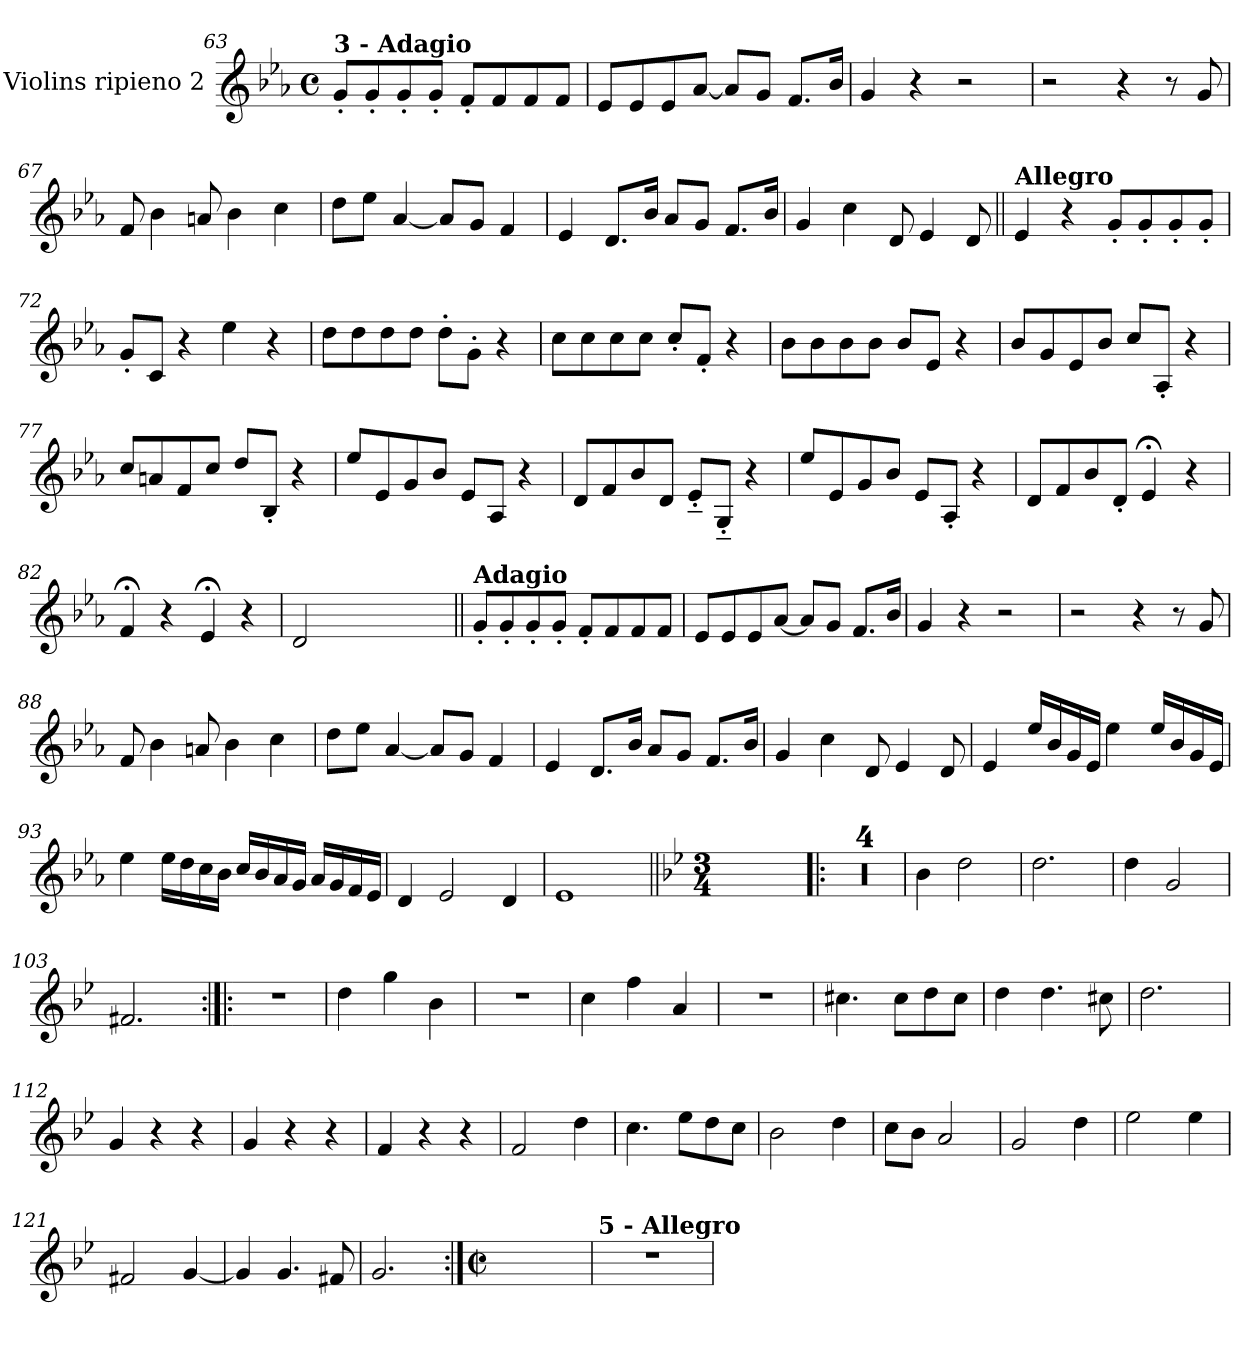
**kern
*part1
*staff1
*I"Violins ripieno 2
*I'VR2
*clefG2
*k[b-e-a-]
*M4/4
*met(c)
*MM40
=63
!LO:TX:a:B:t=3 - Adagio
8g'/L
8g'/
8g'/
8g'/J
8f'/L
8f/
8f/
8f/J
=64
8e-/L
8e-/
8e-/
[8a-/J
8a-/L]
8g/J
8.f/L
16b-/Jk
=65
4g/
4r
2r
=66
2r
4r
8r
8g/
=67
8f/
4b-\
8an/
4b-\
4cc\
!!LO:LB:g=z
=68
8dd\L
8ee-\J
[4a-/
8a-/L]
8g/J
4f/
=69
4e-/
8.d/L
16b-/Jk
8a-/L
8g/J
8.f/L
16b-/Jk
=70
4g/
4cc\
8d/
4e-/
8d/
=71||
*MM100
!LO:TX:a:B:t=Allegro
4e-/
4r
8g'/L
8g'/
8g'/
8g'/J
=72
8g'/L
8c/J
4r
4ee-\
4r
=73
8dd\L
8dd\
8dd\
8dd\J
8dd'\L
8g'\J
4r
!!LO:LB:g=z
=74
8cc\L
8cc\
8cc\
8cc\J
8cc'/L
8f'/J
4r
=75
8b-\L
8b-\
8b-\
8b-\J
8b-/L
8e-/J
4r
=76
8b-/L
8g/
8e-/
8b-/J
8cc/L
8A-'/J
4r
=77
8cc/L
8an/
8f/
8cc/J
8dd/L
8B-'/J
4r
=78
8ee-/L
8e-/
8g/
8b-/J
8e-/L
8A-/J
4r
!!LO:PB:g=z
=79
8d/L
8f/
8b-/
8d/J
8e-~'/L
8G~'/J
4r
=80
8ee-/L
8e-/
8g/
8b-/J
8e-/L
8A-'/J
4r
=81
8d/L
8f/
8b-/
8d'/J
4e-;</
4r
=82
4f;</
4r
4e-;</
4r
=83
2d/
2ryy
4ryy
=84||
*MM40
!LO:TX:a:B:t=Adagio
8g'/L
8g'/
8g'/
8g'/J
8f'/L
8f/
8f/
8f/J
!!LO:LB:g=z
=85
8e-/L
8e-/
8e-/
[8a-/J
8a-/L]
8g/J
8.f/L
16b-/Jk
=86
4g/
4r
2r
=87
2r
4r
8r
8g/
=88
8f/
4b-\
8an/
4b-\
4cc\
=89
8dd\L
8ee-\J
[4a-/
8a-/L]
8g/J
4f/
=90
4e-/
8.d/L
16b-/Jk
8a-/L
8g/J
8.f/L
16b-/Jk
!!LO:LB:g=z
=91
4g/
4cc\
8d/
4e-/
8d/
=92
4e-/
16ee-/LL
16b-/
16g/
16e-/JJ
4ee-\
16ee-/LL
16b-/
16g/
16e-/JJ
=93
4ee-\
16ee-\LL
16dd\
16cc\
16b-\JJ
16cc/LL
16b-/
16a-/
16g/JJ
16a-/LL
16g/
16f/
16e-/JJ
=94
4d/
2e-/
4d/
=95
1e-
=95X2||
*k[b-e-]
*M3/4
2.ryy
!!LO:LB:g=z
=96!|:
2.r
=97
2.r
=98
2.r
=99
2.r
=100
4b-\
2dd\
=101
2.dd\
=102
4dd\
2g/
=103
2.f#X/
=104:|!|:
2.r
=105
4dd\
4gg\
4b-\
=106
2.r
=107
4cc\
4ff\
4a/
=108
2.r
=109
4.cc#X\
8cc#\L
8dd\
8cc#\J
=110
4dd\
4.dd\
8cc#X\
!!LO:LB:g=z
=111
2.dd\
=112
4g/
4r
4r
=113
4g/
4r
4r
=114
4f/
4r
4r
=115
2f/
4dd\
=116
4.cc\
8ee-\L
8dd\
8cc\J
=117
2b-\
4dd\
=118
8cc\L
8b-\J
2a/
=119
2g/
4dd\
=120
2ee-\
4ee-\
=121
2f#X/
[4g/
!!LO:LB:g=z
=122
4g/]
4.g/
8f#X/
=123
2.g/
!!LO:LB:g=z
=124:|!
*M2/2
*met(c|)
1ryy
=125
*MM220
!LO:TX:a:B:t=5 - Allegro
1r
=
*-
